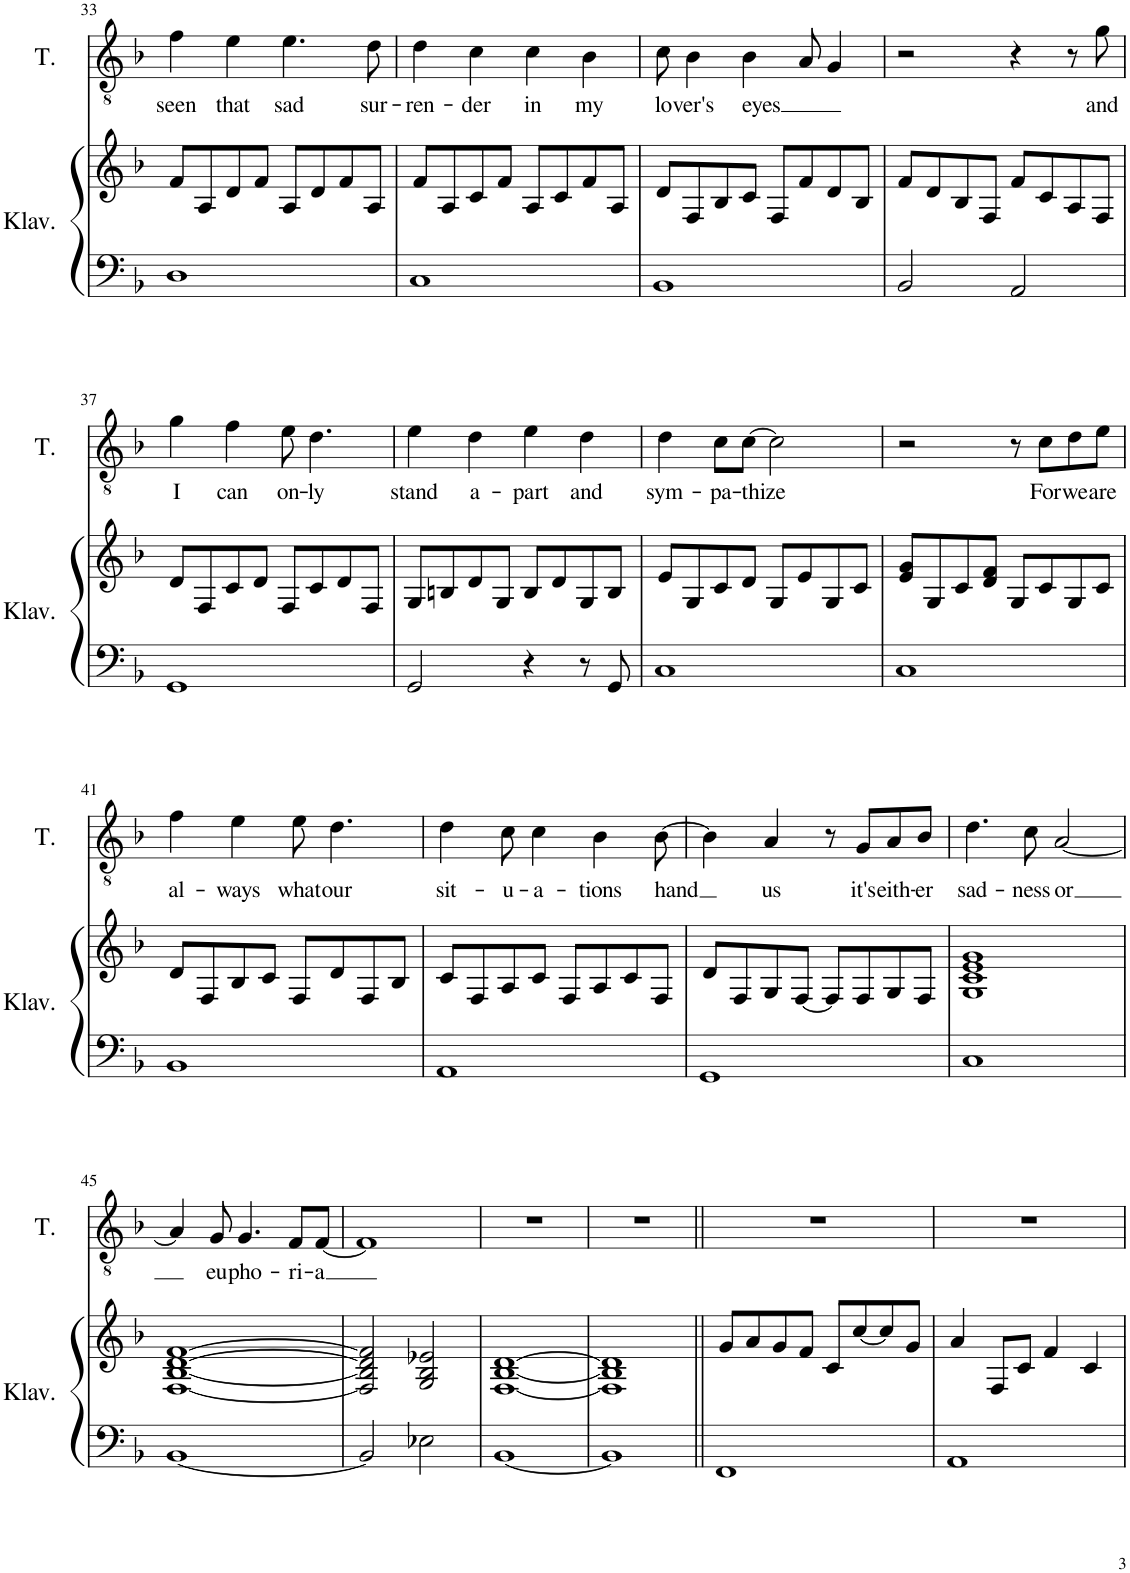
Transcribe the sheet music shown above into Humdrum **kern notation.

**kern	**kern	**kern	**text
*part2	*part2	*part1	*part1
*staff3	*staff2	*staff1	*staff1
*I"Klavier	*	*I"Tenor	*
*I'Klav.	*	*I'T.	*
!!LO:PB:g=z
*clefF4	*clefG2	*clefGv2	*
*k[b-]	*k[b-]	*k[b-]	*
*M2/2	*M2/2	*M2/2	*
*met(c|)	*met(c|)	*met(c|)	*
=33	=33	=33	=33
!	!	!	!LO:LY:b
1D	8f/L	4f\	seen
.	8A/	.	.
!	!	!	!LO:LY:b
.	8d/	4e\	that
.	8f/J	.	.
!	!	!	!LO:LY:b
.	8A/L	4.e\	sad
.	8d/	.	.
.	8f/	.	.
!	!	!	!LO:LY:b
.	8A/J	8d\	sur-
=34	=34	=34	=34
!	!	!	!LO:LY:b
1C	8f/L	4d\	-ren-
.	8A/	.	.
!	!	!	!LO:LY:b
.	8c/	4c\	-der
.	8f/J	.	.
!	!	!	!LO:LY:b
.	8A/L	4c\	in
.	8c/	.	.
!	!	!	!LO:LY:b
.	8f/	4B-\	my
.	8A/J	.	.
=35	=35	=35	=35
!	!	!	!LO:LY:b
1BB-	8d/L	8c\	lo-
!	!	!	!LO:LY:b
.	8F/	4B-\	-ver's
.	8B-/	.	.
!	!	!	!LO:LY:b
.	8c/J	4B-\	eyes
.	8F/L	.	.
.	8f/	8A/	.
.	8d/	4G/	.
.	8B-/J	.	.
=36	=36	=36	=36
2BB-/	8f/L	2r	.
.	8d/	.	.
.	8B-/	.	.
.	8F/J	.	.
2AA/	8f/L	4r	.
.	8c/	.	.
.	8A/	8r	.
!	!	!	!LO:LY:b
.	8F/J	8g\	and
!!LO:LB:g=z
=37	=37	=37	=37
!	!	!	!LO:LY:b
1GG	8d/L	4g\	I
.	8F/	.	.
!	!	!	!LO:LY:b
.	8c/	4f\	can
.	8d/J	.	.
!	!	!	!LO:LY:b
.	8F/L	8e\	on-
!	!	!	!LO:LY:b
.	8c/	4.d\	-ly
.	8d/	.	.
.	8F/J	.	.
=38	=38	=38	=38
!	!	!	!LO:LY:b
2GG/	8G/L	4e\	stand
.	8Bn/	.	.
!	!	!	!LO:LY:b
.	8d/	4d\	a-
.	8G/J	.	.
!	!	!	!LO:LY:b
4r	8B/L	4e\	-part
.	8d/	.	.
!	!	!	!LO:LY:b
8r	8G/	4d\	and
8GG/	8B/J	.	.
=39	=39	=39	=39
!	!	!	!LO:LY:b
1C	8e/L	4d\	sym-
.	8G/	.	.
!	!	!	!LO:LY:b
.	8c/	8c\L	-pa-
!	!	!	!LO:LY:b
.	8d/J	[8c\J	-thize
.	8G/L	2c\]	.
.	8e/	.	.
.	8G/	.	.
.	8c/J	.	.
=40	=40	=40	=40
1C	8e/ 8g/L	2r	.
.	8G/	.	.
.	8c/	.	.
.	8d/ 8f/J	.	.
.	8G/L	8r	.
!	!	!	!LO:LY:b
.	8c/	8c\L	For
!	!	!	!LO:LY:b
.	8G/	8d\	we
!	!	!	!LO:LY:b
.	8c/J	8e\J	are
!!LO:LB:g=z
=41	=41	=41	=41
!	!	!	!LO:LY:b
1BB-	8d/L	4f\	al-
.	8F/	.	.
!	!	!	!LO:LY:b
.	8B-/	4e\	-ways
.	8c/J	.	.
!	!	!	!LO:LY:b
.	8F/L	8e\	what
!	!	!	!LO:LY:b
.	8d/	4.d\	our
.	8F/	.	.
.	8B-/J	.	.
=42	=42	=42	=42
!	!	!	!LO:LY:b
1AA	8c/L	4d\	sit-
.	8F/	.	.
!	!	!	!LO:LY:b
.	8A/	8c\	-u-
!	!	!	!LO:LY:b
.	8c/J	4c\	-a-
.	8F/L	.	.
!	!	!	!LO:LY:b
.	8A/	4B-\	-tions
.	8c/	.	.
!	!	!	!LO:LY:b
.	8F/J	[8B-\	hand
=43	=43	=43	=43
1GG	8d/L	4B-\]	.
.	8F/	.	.
!	!	!	!LO:LY:b
.	8G/	4A/	us
.	[8F/J	.	.
.	8F/L]	8r	.
!	!	!	!LO:LY:b
.	8F/	8G/L	it's
!	!	!	!LO:LY:b
.	8G/	8A/	eith-
!	!	!	!LO:LY:b
.	8F/J	8B-/J	-er
=44	=44	=44	=44
!	!	!	!LO:LY:b
1C	1G 1c 1e 1g	4.d\	sad-
!	!	!	!LO:LY:b
.	.	8c\	-ness
!	!	!	!LO:LY:b
.	.	[2A/	or
!!LO:LB:g=z
=45	=45	=45	=45
[1BB-	[1F [1B- [1d [1f	4A/]	.
!	!	!	!LO:LY:b
.	.	8G/	eu-
!	!	!	!LO:LY:b
.	.	4.G/	-pho-
!	!	!	!LO:LY:b
.	.	8F/L	-ri-
!	!	!	!LO:LY:b
.	.	[8F/J	-a
=46	=46	=46	=46
2BB-/]	2F/] 2B-/] 2d/] 2f/]	1F]	.
2E-X\	2G/ 2B-/ 2e-X/	.	.
=47	=47	=47	=47
[1BB-	[1F [1B- [1d	1r	.
=48	=48	=48	=48
1BB-]	1F] 1B-] 1d]	1r	.
=49||	=49||	=49||	=49||
1FF	8g/L	1r	.
.	8a/	.	.
.	8g/	.	.
.	8f/J	.	.
.	8c/L	.	.
.	[8cc/	.	.
.	8cc/]	.	.
.	8g/J	.	.
=50	=50	=50	=50
1AA	4a/	1r	.
.	8F/L	.	.
.	8c/J	.	.
.	4f/	.	.
.	4c/	.	.
=	=	=	=
*-	*-	*-	*-
